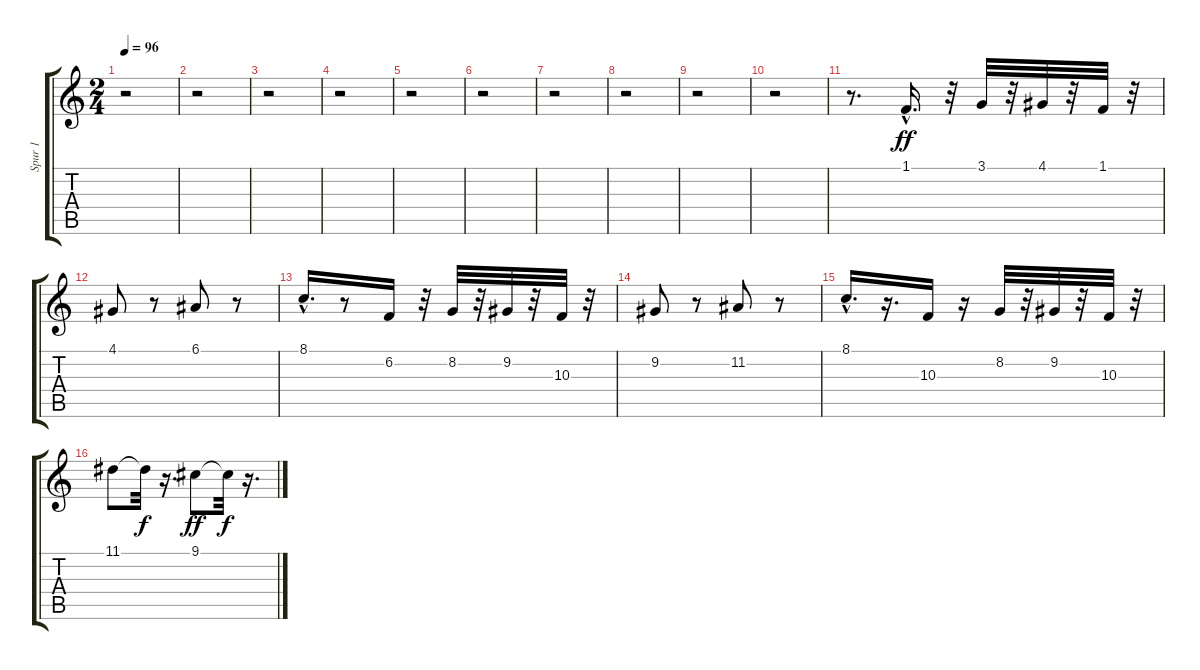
\track ("Spur 1" "Spur 1") {instrument flute}
\staff {score tabs}
\tuning (E4 B3 G3 D3 A2 E2) {hide}
\ts (2 4)
\tempo 96
\clef g2
\ks c
r.2{dy ff} |
r.2 |
r.2 |
r.2 |
r.2 |
r.2 |
r.2 |
r.2 |
r.2 |
r.2 |
r.8{d} 1.1{hac}.16{d} r.32 3.1.32 r.32 4.1.32 r.32 1.1.32 r.32 |
4.1.8 r.8 6.1.8 r.8 |
8.1{hac}.16{d} r.8 6.2.16 r.32 8.2.32 r.32 9.2.32 r.32 10.3.32 r.32 |
9.2.8 r.8 11.2.8 r.8 |
8.1{hac}.16{d} r.16{d} 10.3.16 r.16 8.2.32 r.32 9.2.32 r.32 10.3.32 r.32 |
11.1.8 11.1{t}.32{dy f} r.16{d} 9.1.8{dy ff} 9.1{t}.32{dy f} r.16{d}
